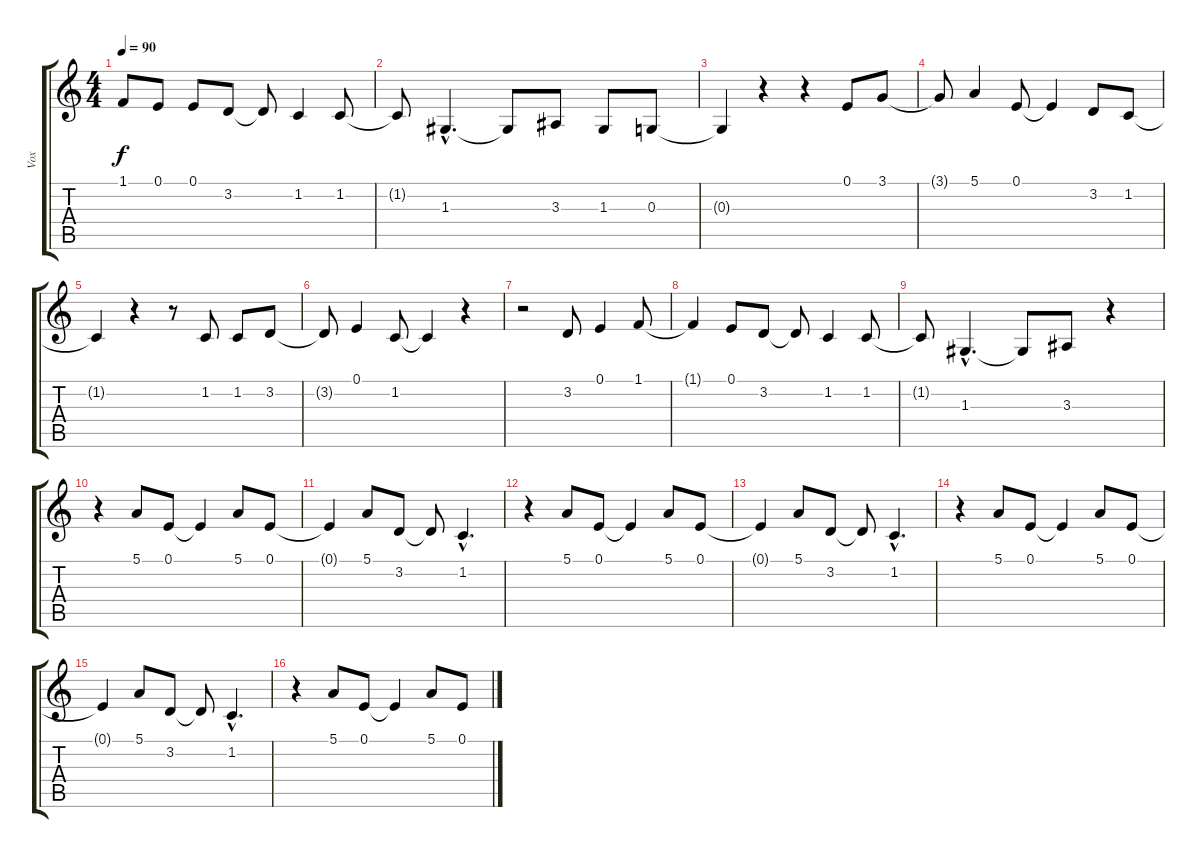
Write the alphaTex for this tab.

\track ("Vox" "Vox") {instrument drawbarorgan}
\staff {score tabs}
\tuning (E4 B3 G3 D3 A2 E2) {hide}
\ts (4 4)
\tempo 90
\clef g2
\ks c
1.1{t}.8{dy f} 0.1.8 0.1.8 3.2.8 3.2{t}.8 1.2.4 1.2.8 |
1.2{t}.8 1.3{hac}.4{d} 1.3{t}.8 3.3.8 1.3.8 0.3.8 |
0.3{t}.4 r.4 r.4 0.1.8 3.1.8 |
3.1{t}.8 5.1.4 0.1.8 0.1{t}.4 3.2.8 1.2.8 |
1.2{t}.4 r.4 r.8 1.2.8 1.2.8 3.2.8 |
3.2{t}.8 0.1.4 1.2.8 1.2{t}.4 r.4 |
r.2 3.2.8 0.1.4 1.1.8 |
1.1{t}.4 0.1.8 3.2.8 3.2{t}.8 1.2.4 1.2.8 |
1.2{t}.8 1.3{hac}.4{d} 1.3{t}.8 3.3.8 r.4 |
r.4 5.1.8 0.1.8 0.1{t}.4 5.1.8 0.1.8 |
0.1{t}.4 5.1.8 3.2.8 3.2{t}.8 1.2{hac}.4{d} |
r.4 5.1.8 0.1.8 0.1{t}.4 5.1.8 0.1.8 |
0.1{t}.4 5.1.8 3.2.8 3.2{t}.8 1.2{hac}.4{d} |
r.4 5.1.8 0.1.8 0.1{t}.4 5.1.8 0.1.8 |
0.1{t}.4 5.1.8 3.2.8 3.2{t}.8 1.2{hac}.4{d} |
r.4 5.1.8 0.1.8 0.1{t}.4 5.1.8 0.1.8
